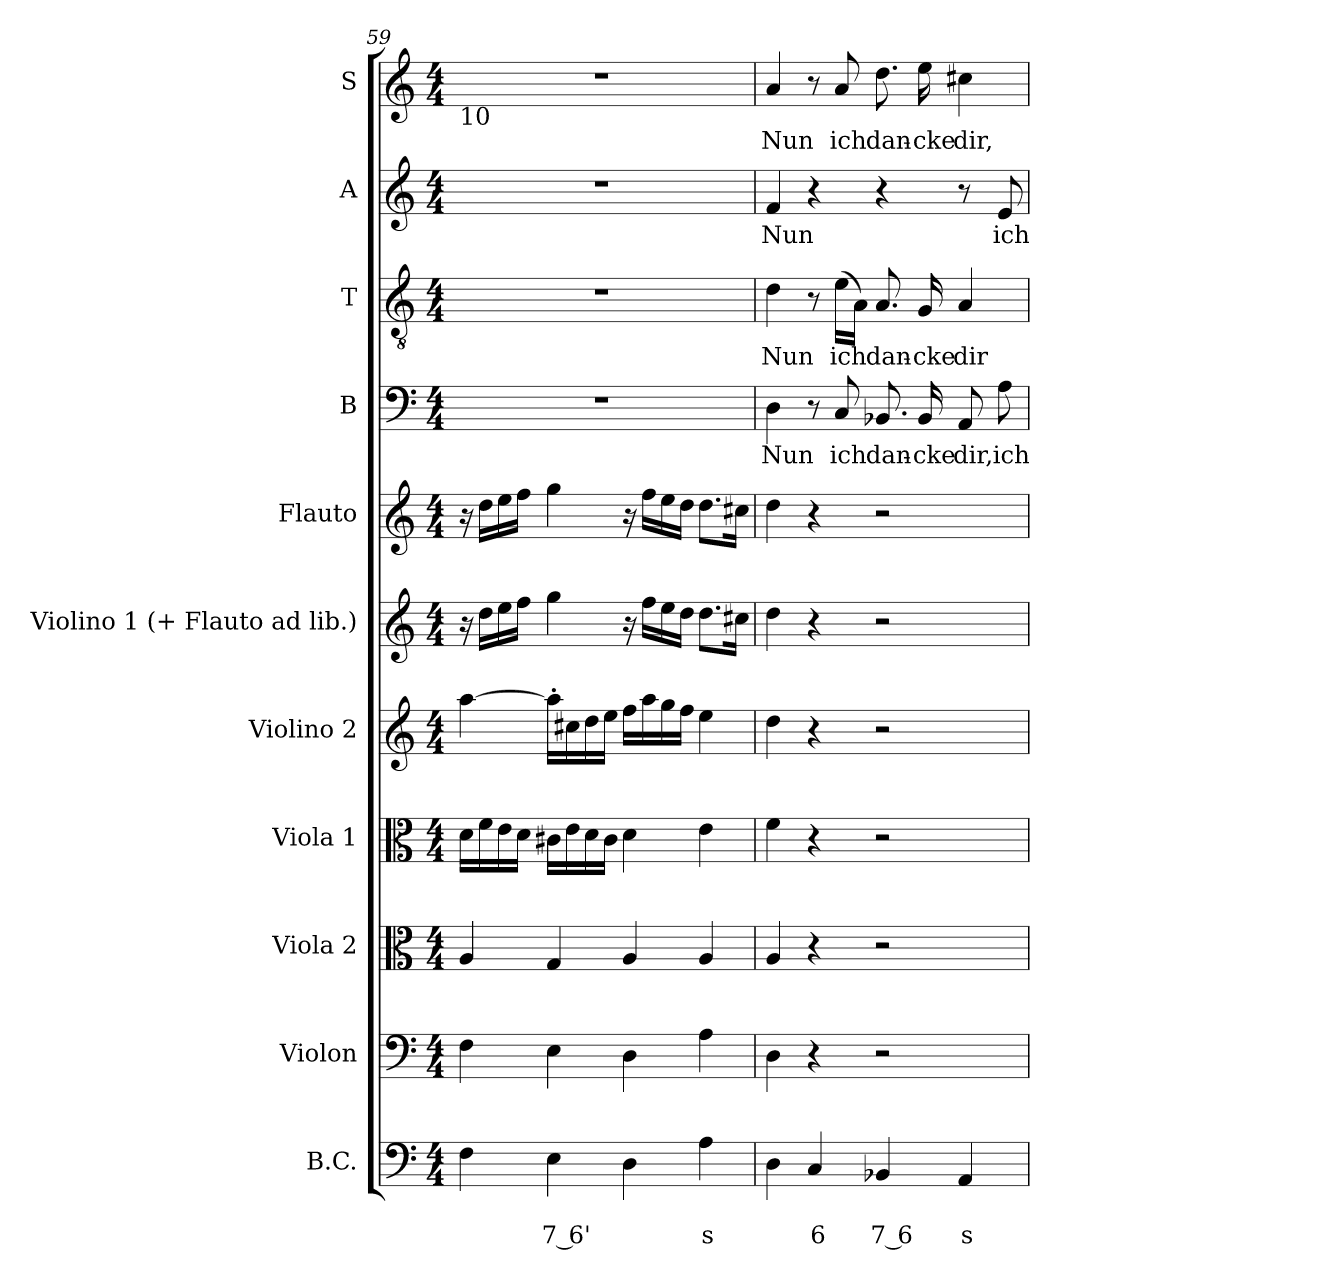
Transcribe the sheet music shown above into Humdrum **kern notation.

**kern	**text	**text	**kern	**kern	**kern	**kern	**kern	**kern	**kern	**text	**kern	**text	**kern	**text	**kern	**text
*part11	*part11	*part11	*part10	*part9	*part8	*part7	*part6	*part5	*part4	*part4	*part3	*part3	*part2	*part2	*part1	*part1
*staff11	*staff11	*staff11	*staff10	*staff9	*staff8	*staff7	*staff6	*staff5	*staff4	*staff4	*staff3	*staff3	*staff2	*staff2	*staff1	*staff1
*I"B.C.	*	*	*I"Violon	*I"Viola 2	*I"Viola 1	*I"Violino 2	*I"Violino 1 (+ Flauto ad lib.)	*I"Flauto	*I"B	*	*I"T	*	*I"A	*	*I"S	*
*I'B.C.	*	*	*I'Vn	*I'Va2	*I'Va1	*I'Vn2	*I'Vn1	*I'Fl.	*I'B	*	*I'T	*	*I'A	*	*I'S	*
!!LO:PB:g=z
*clefF4	*	*	*clefF4	*clefC3	*clefC3	*clefG2	*clefG2	*clefG2	*clefF4	*	*clefGv2	*	*clefG2	*	*clefG2	*
*	*	*	*	*	*	*	*	*	*	*	*ITrd7c12	*	*	*	*	*
*k[]	*	*	*k[]	*k[]	*k[]	*k[]	*k[]	*k[]	*k[]	*	*k[]	*	*k[]	*	*k[]	*
*C:	*	*	*C:	*C:	*C:	*C:	*C:	*C:	*C:	*	*C:	*	*C:	*	*C:	*
*M4/4	*	*	*M4/4	*M4/4	*M4/4	*M4/4	*M4/4	*M4/4	*M4/4	*	*M4/4	*	*M4/4	*	*M4/4	*
=59	=59	=59	=59	=59	=59	=59	=59	=59	=59	=59	=59	=59	=59	=59	=59	=59
!	!	!	!	!	!	!	!	!	!	!	!	!	!	!	!LO:TX:b:t=10	!
4F\	.	.	4F\	4A/	16d\LL	[4aa\	16r	16r	1r	.	1r	.	1r	.	1r	.
.	.	.	.	.	16f\	.	16dd\LL	16dd\LL	.	.	.	.	.	.	.	.
.	.	.	.	.	16e\	.	16ee\	16ee\	.	.	.	.	.	.	.	.
.	.	.	.	.	16d\JJ	.	16ff\JJ	16ff\JJ	.	.	.	.	.	.	.	.
!	!	!LO:LY:b	!	!	!	!	!	!	!	!	!	!	!	!	!	!
4E\	.	7 6'	4E\	4G/	16c#X\LL	16aa'>\LL]	4gg\	4gg\	.	.	.	.	.	.	.	.
.	.	.	.	.	16e\	16cc#X\	.	.	.	.	.	.	.	.	.	.
.	.	.	.	.	16d\	16dd\	.	.	.	.	.	.	.	.	.	.
.	.	.	.	.	16c#\JJ	16ee\JJ	.	.	.	.	.	.	.	.	.	.
4D\	.	.	4D\	4A/	4d\	16ff\LL	16r	16r	.	.	.	.	.	.	.	.
.	.	.	.	.	.	16aa\	16ff\LL	16ff\LL	.	.	.	.	.	.	.	.
.	.	.	.	.	.	16gg\	16ee\	16ee\	.	.	.	.	.	.	.	.
.	.	.	.	.	.	16ff\JJ	16dd\JJ	16dd\JJ	.	.	.	.	.	.	.	.
!	!	!LO:LY:b	!	!	!	!	!	!	!	!	!	!	!	!	!	!
4A\	.	s	4A\	4A/	4e\	4ee\	8.dd\L	8.dd\L	.	.	.	.	.	.	.	.
.	.	.	.	.	.	.	16cc#X\Jk	16cc#\Jk	.	.	.	.	.	.	.	.
=60	=60	=60	=60	=60	=60	=60	=60	=60	=60	=60	=60	=60	=60	=60	=60	=60
!	!	!	!	!	!	!	!	!	!	!LO:LY:b	!	!	!	!	!	!
!	!	!	!	!	!	!	!	!	!	!	!	!LO:LY:b	!	!	!	!
!	!	!	!	!	!	!	!	!	!	!	!	!	!	!LO:LY:b	!	!
!	!	!	!	!	!	!	!	!	!	!	!	!	!	!	!	!LO:LY:b
4D\	.	.	4D\	4A/	4f\	4dd\	4dd\	4dd\	4D\	Nun	4D\	Nun	4f/	Nun	4a/	Nun
!	!	!LO:LY:b	!	!	!	!	!	!	!	!	!	!	!	!	!	!
4C/	.	6	4r	4r	4r	4r	4r	4r	8r	.	8r	.	4r	.	8r	.
!	!	!	!	!	!	!	!	!	!	!LO:LY:b	!	!	!	!	!	!
!	!	!	!	!	!	!	!	!	!	!	!	!LO:LY:b	!	!	!	!
!	!	!	!	!	!	!	!	!	!	!	!	!	!	!	!	!LO:LY:b
.	.	.	.	.	.	.	.	.	8C/	ich	(>16E\LL	ich	.	.	8a/	ich
.	.	.	.	.	.	.	.	.	.	.	16AA\JJ)	.	.	.	.	.
!	!	!LO:LY:b	!	!	!	!	!	!	!	!	!	!	!	!	!	!
!	!	!	!	!	!	!	!	!	!	!LO:LY:b	!	!	!	!	!	!
!	!	!	!	!	!	!	!	!	!	!	!	!LO:LY:b	!	!	!	!
!	!	!	!	!	!	!	!	!	!	!	!	!	!	!	!	!LO:LY:b
4BB-X/	.	7 6	2r	2r	2r	2r	2r	2r	8.BB-X/	dan-	8.AA/	dan-	4r	.	8.dd\	dan-
!	!	!	!	!	!	!	!	!	!	!LO:LY:b	!	!	!	!	!	!
!	!	!	!	!	!	!	!	!	!	!	!	!LO:LY:b	!	!	!	!
!	!	!	!	!	!	!	!	!	!	!	!	!	!	!	!	!LO:LY:b
.	.	.	.	.	.	.	.	.	16BB-/	-cke	16GG/	-cke	.	.	16ee\	-cke
!	!	!LO:LY:b	!	!	!	!	!	!	!	!	!	!	!	!	!	!
!	!	!	!	!	!	!	!	!	!	!LO:LY:b	!	!	!	!	!	!
!	!	!	!	!	!	!	!	!	!	!	!	!LO:LY:b	!	!	!	!
!	!	!	!	!	!	!	!	!	!	!	!	!	!	!	!	!LO:LY:b
4AA/	.	s	.	.	.	.	.	.	8AA/	dir,	4AA/	dir	8r	.	4cc#X\	dir,
!	!	!	!	!	!	!	!	!	!	!LO:LY:b	!	!	!	!	!	!
!	!	!	!	!	!	!	!	!	!	!	!	!	!	!LO:LY:b	!	!
.	.	.	.	.	.	.	.	.	8A\	ich	.	.	8e/	ich	.	.
=	=	=	=	=	=	=	=	=	=	=	=	=	=	=	=	=
*-	*-	*-	*-	*-	*-	*-	*-	*-	*-	*-	*-	*-	*-	*-	*-	*-
